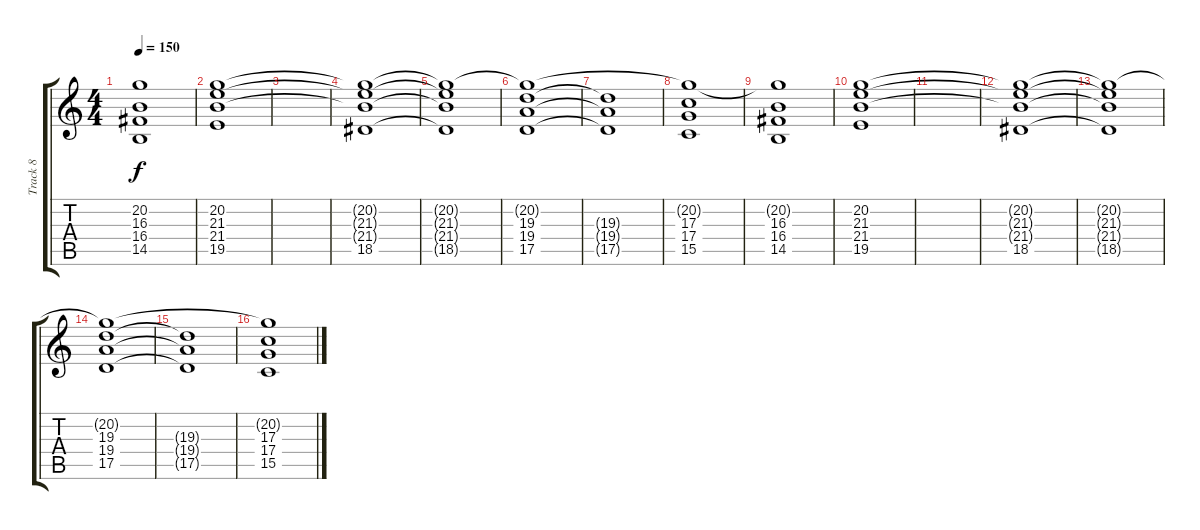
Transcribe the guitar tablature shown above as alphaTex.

\track ("Track 8" "Track 8") {instrument tremolostrings}
\staff {score tabs}
\tuning (E4 B3 G3 D3 A2 E2) {hide}
\ts (4 4)
\tempo 150
\clef g2
\ks c
(20.2{t} 16.3 16.4 14.5).1{dy f} |
(20.2 21.3 21.4 19.5).1 |
|
(20.2{t} 21.3{t} 21.4{t} 18.5).1 |
(20.2{t} 21.3{t} 21.4{t} 18.5{t}).1 |
(20.2{t} 19.3 19.4 17.5).1 |
(19.3{t} 19.4{t} 17.5{t}).1 |
(20.2{t} 17.3 17.4 15.5).1 |
(20.2{t} 16.3 16.4 14.5).1 |
(20.2 21.3 21.4 19.5).1 |
|
(20.2{t} 21.3{t} 21.4{t} 18.5).1 |
(20.2{t} 21.3{t} 21.4{t} 18.5{t}).1 |
(20.2{t} 19.3 19.4 17.5).1 |
(19.3{t} 19.4{t} 17.5{t}).1 |
(20.2{t} 17.3 17.4 15.5).1
